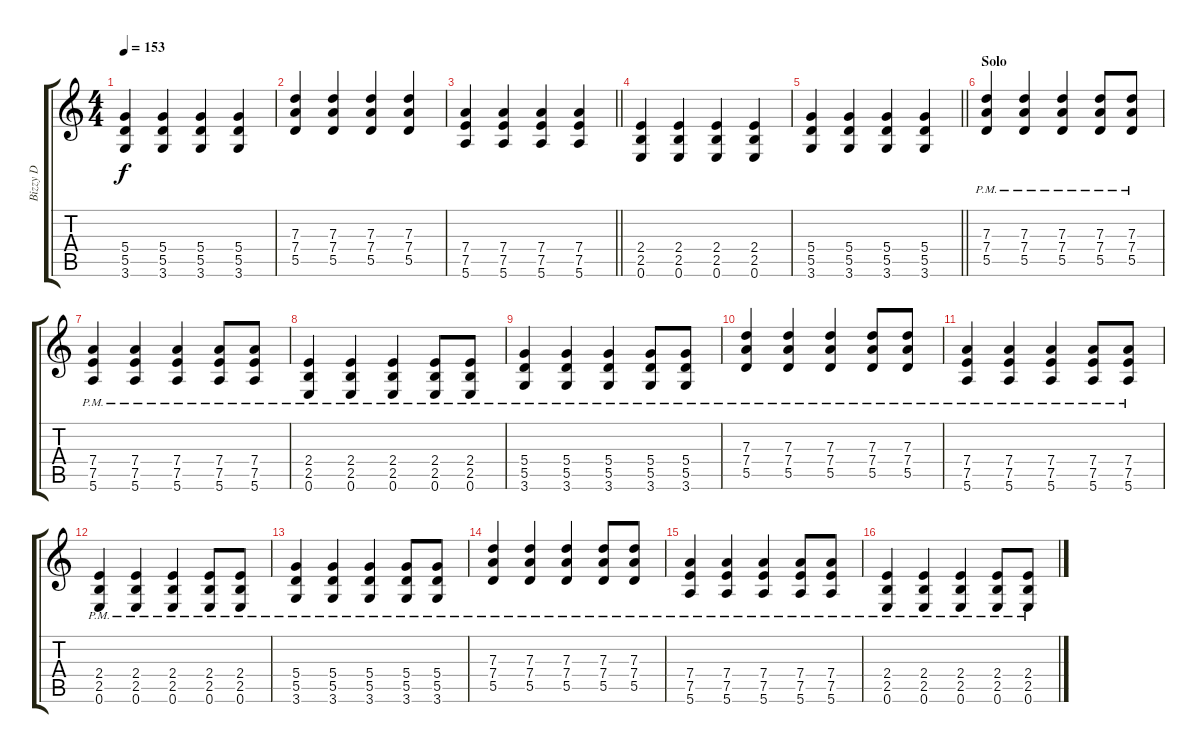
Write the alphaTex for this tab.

\track ("Bizzy D" "Bizzy D") {instrument distortionguitar}
\staff {score tabs}
\tuning (E4 B3 G3 D3 A2 E2) {hide}
\ts (4 4)
\tempo 153
\clef g2
\ks c
(5.4 5.5 3.6).4{dy f} (5.4 5.5 3.6).4 (5.4 5.5 3.6).4 (5.4 5.5 3.6).4 |
(7.3 7.4 5.5).4 (7.3 7.4 5.5).4 (7.3 7.4 5.5).4 (7.3 7.4 5.5).4 |
\barLineRight lightlight
(7.4 7.5 5.6).4 (7.4 7.5 5.6).4 (7.4 7.5 5.6).4 (7.4 7.5 5.6).4 |
(2.4 2.5 0.6).4 (2.4 2.5 0.6).4 (2.4 2.5 0.6).4 (2.4 2.5 0.6).4 |
\barLineRight lightlight
(5.4 5.5 3.6).4 (5.4 5.5 3.6).4 (5.4 5.5 3.6).4 (5.4 5.5 3.6).4 |
\section ("" "Solo")
(7.3{pm} 7.4{pm} 5.5{pm}).4 (7.3{pm} 7.4{pm} 5.5{pm}).4 (7.3{pm} 7.4{pm} 5.5{pm}).4 (7.3{pm} 7.4{pm} 5.5{pm}).8 (7.3{pm} 7.4{pm} 5.5{pm}).8 |
(7.4{pm} 7.5{pm} 5.6{pm}).4 (7.4{pm} 7.5{pm} 5.6{pm}).4 (7.4{pm} 7.5{pm} 5.6{pm}).4 (7.4{pm} 7.5{pm} 5.6{pm}).8 (7.4{pm} 7.5{pm} 5.6{pm}).8 |
(2.4{pm} 2.5{pm} 0.6{pm}).4 (2.4{pm} 2.5{pm} 0.6{pm}).4 (2.4{pm} 2.5{pm} 0.6{pm}).4 (2.4{pm} 2.5{pm} 0.6{pm}).8 (2.4{pm} 2.5{pm} 0.6{pm}).8 |
(5.4{pm} 5.5{pm} 3.6{pm}).4 (5.4{pm} 5.5{pm} 3.6{pm}).4 (5.4{pm} 5.5{pm} 3.6{pm}).4 (5.4{pm} 5.5{pm} 3.6{pm}).8 (5.4{pm} 5.5{pm} 3.6{pm}).8 |
(7.3{pm} 7.4{pm} 5.5{pm}).4 (7.3{pm} 7.4{pm} 5.5{pm}).4 (7.3{pm} 7.4{pm} 5.5{pm}).4 (7.3{pm} 7.4{pm} 5.5{pm}).8 (7.3{pm} 7.4{pm} 5.5{pm}).8 |
(7.4{pm} 7.5{pm} 5.6{pm}).4 (7.4{pm} 7.5{pm} 5.6{pm}).4 (7.4{pm} 7.5{pm} 5.6{pm}).4 (7.4{pm} 7.5{pm} 5.6{pm}).8 (7.4{pm} 7.5{pm} 5.6{pm}).8 |
(2.4{pm} 2.5{pm} 0.6{pm}).4 (2.4{pm} 2.5{pm} 0.6{pm}).4 (2.4{pm} 2.5{pm} 0.6{pm}).4 (2.4{pm} 2.5{pm} 0.6{pm}).8 (2.4{pm} 2.5{pm} 0.6{pm}).8 |
(5.4{pm} 5.5{pm} 3.6{pm}).4 (5.4{pm} 5.5{pm} 3.6{pm}).4 (5.4{pm} 5.5{pm} 3.6{pm}).4 (5.4{pm} 5.5{pm} 3.6{pm}).8 (5.4{pm} 5.5{pm} 3.6{pm}).8 |
(7.3{pm} 7.4{pm} 5.5{pm}).4 (7.3{pm} 7.4{pm} 5.5{pm}).4 (7.3{pm} 7.4{pm} 5.5{pm}).4 (7.3{pm} 7.4{pm} 5.5{pm}).8 (7.3{pm} 7.4{pm} 5.5{pm}).8 |
(7.4{pm} 7.5{pm} 5.6{pm}).4 (7.4{pm} 7.5{pm} 5.6{pm}).4 (7.4{pm} 7.5{pm} 5.6{pm}).4 (7.4{pm} 7.5{pm} 5.6{pm}).8 (7.4{pm} 7.5{pm} 5.6{pm}).8 |
(2.4{pm} 2.5{pm} 0.6{pm}).4 (2.4{pm} 2.5{pm} 0.6{pm}).4 (2.4{pm} 2.5{pm} 0.6{pm}).4 (2.4{pm} 2.5{pm} 0.6{pm}).8 (2.4{pm} 2.5{pm} 0.6{pm}).8
